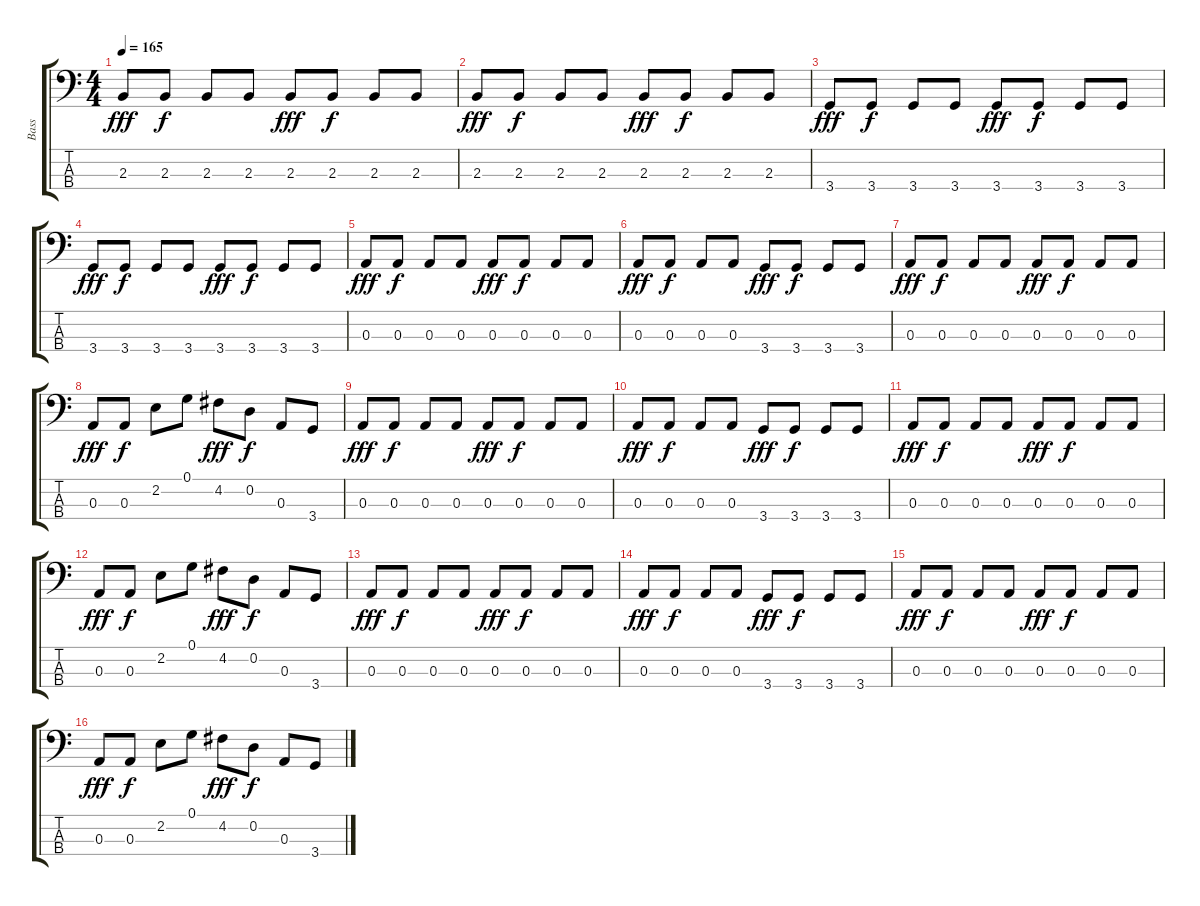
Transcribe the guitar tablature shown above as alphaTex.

\track ("Bass" "Bass") {instrument electricbasspick}
\staff {score tabs}
\tuning (G2 D2 A1 E1) {hide}
\ts (4 4)
\tempo 165
\clef f4
\ks c
2.3.8{dy fff} 2.3.8{dy f} 2.3.8 2.3.8 2.3.8{dy fff} 2.3.8{dy f} 2.3.8 2.3.8 |
2.3.8{dy fff} 2.3.8{dy f} 2.3.8 2.3.8 2.3.8{dy fff} 2.3.8{dy f} 2.3.8 2.3.8 |
3.4.8{dy fff} 3.4.8{dy f} 3.4.8 3.4.8 3.4.8{dy fff} 3.4.8{dy f} 3.4.8 3.4.8 |
3.4.8{dy fff} 3.4.8{dy f} 3.4.8 3.4.8 3.4.8{dy fff} 3.4.8{dy f} 3.4.8 3.4.8 |
0.3.8{dy fff} 0.3.8{dy f} 0.3.8 0.3.8 0.3.8{dy fff} 0.3.8{dy f} 0.3.8 0.3.8 |
0.3.8{dy fff} 0.3.8{dy f} 0.3.8 0.3.8 3.4.8{dy fff} 3.4.8{dy f} 3.4.8 3.4.8 |
0.3.8{dy fff} 0.3.8{dy f} 0.3.8 0.3.8 0.3.8{dy fff} 0.3.8{dy f} 0.3.8 0.3.8 |
0.3.8{dy fff} 0.3.8{dy f} 2.2.8 0.1.8 4.2.8{dy fff} 0.2.8{dy f} 0.3.8 3.4.8 |
0.3.8{dy fff} 0.3.8{dy f} 0.3.8 0.3.8 0.3.8{dy fff} 0.3.8{dy f} 0.3.8 0.3.8 |
0.3.8{dy fff} 0.3.8{dy f} 0.3.8 0.3.8 3.4.8{dy fff} 3.4.8{dy f} 3.4.8 3.4.8 |
0.3.8{dy fff} 0.3.8{dy f} 0.3.8 0.3.8 0.3.8{dy fff} 0.3.8{dy f} 0.3.8 0.3.8 |
0.3.8{dy fff} 0.3.8{dy f} 2.2.8 0.1.8 4.2.8{dy fff} 0.2.8{dy f} 0.3.8 3.4.8 |
0.3.8{dy fff} 0.3.8{dy f} 0.3.8 0.3.8 0.3.8{dy fff} 0.3.8{dy f} 0.3.8 0.3.8 |
0.3.8{dy fff} 0.3.8{dy f} 0.3.8 0.3.8 3.4.8{dy fff} 3.4.8{dy f} 3.4.8 3.4.8 |
0.3.8{dy fff} 0.3.8{dy f} 0.3.8 0.3.8 0.3.8{dy fff} 0.3.8{dy f} 0.3.8 0.3.8 |
0.3.8{dy fff} 0.3.8{dy f} 2.2.8 0.1.8 4.2.8{dy fff} 0.2.8{dy f} 0.3.8 3.4.8
